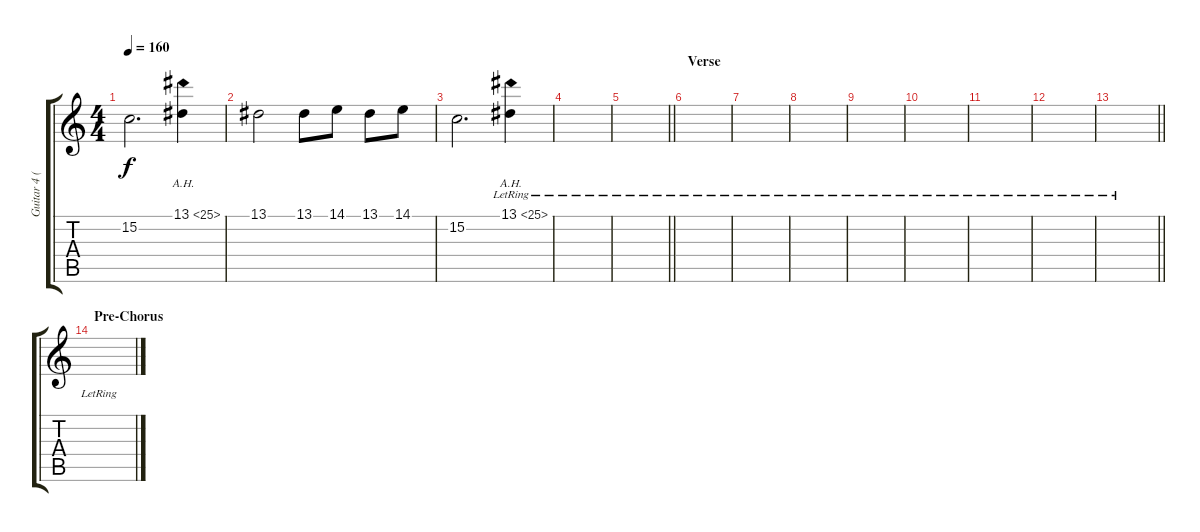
\track ("Guitar 4 (Synth)" "Guitar 4 (") {instrument lead8bassandlead}
\staff {score tabs}
\tuning (D4 A3 F3 C3 G2 C2) {hide}
\ts (4 4)
\tempo 160
\clef g2
\ks c
15.2.2{d dy f} 13.1{ah 12}.4 |
13.1.2 13.1.8 14.1.8 13.1.8 14.1.8 |
15.2.2{d} 13.1{ah 12 lr}.4{volume 0} |
|
\barLineRight lightlight
|
\section ("" "Verse")
|
|
|
|
|
|
|
\barLineRight lightlight
|
\section ("" "Pre-Chorus")
